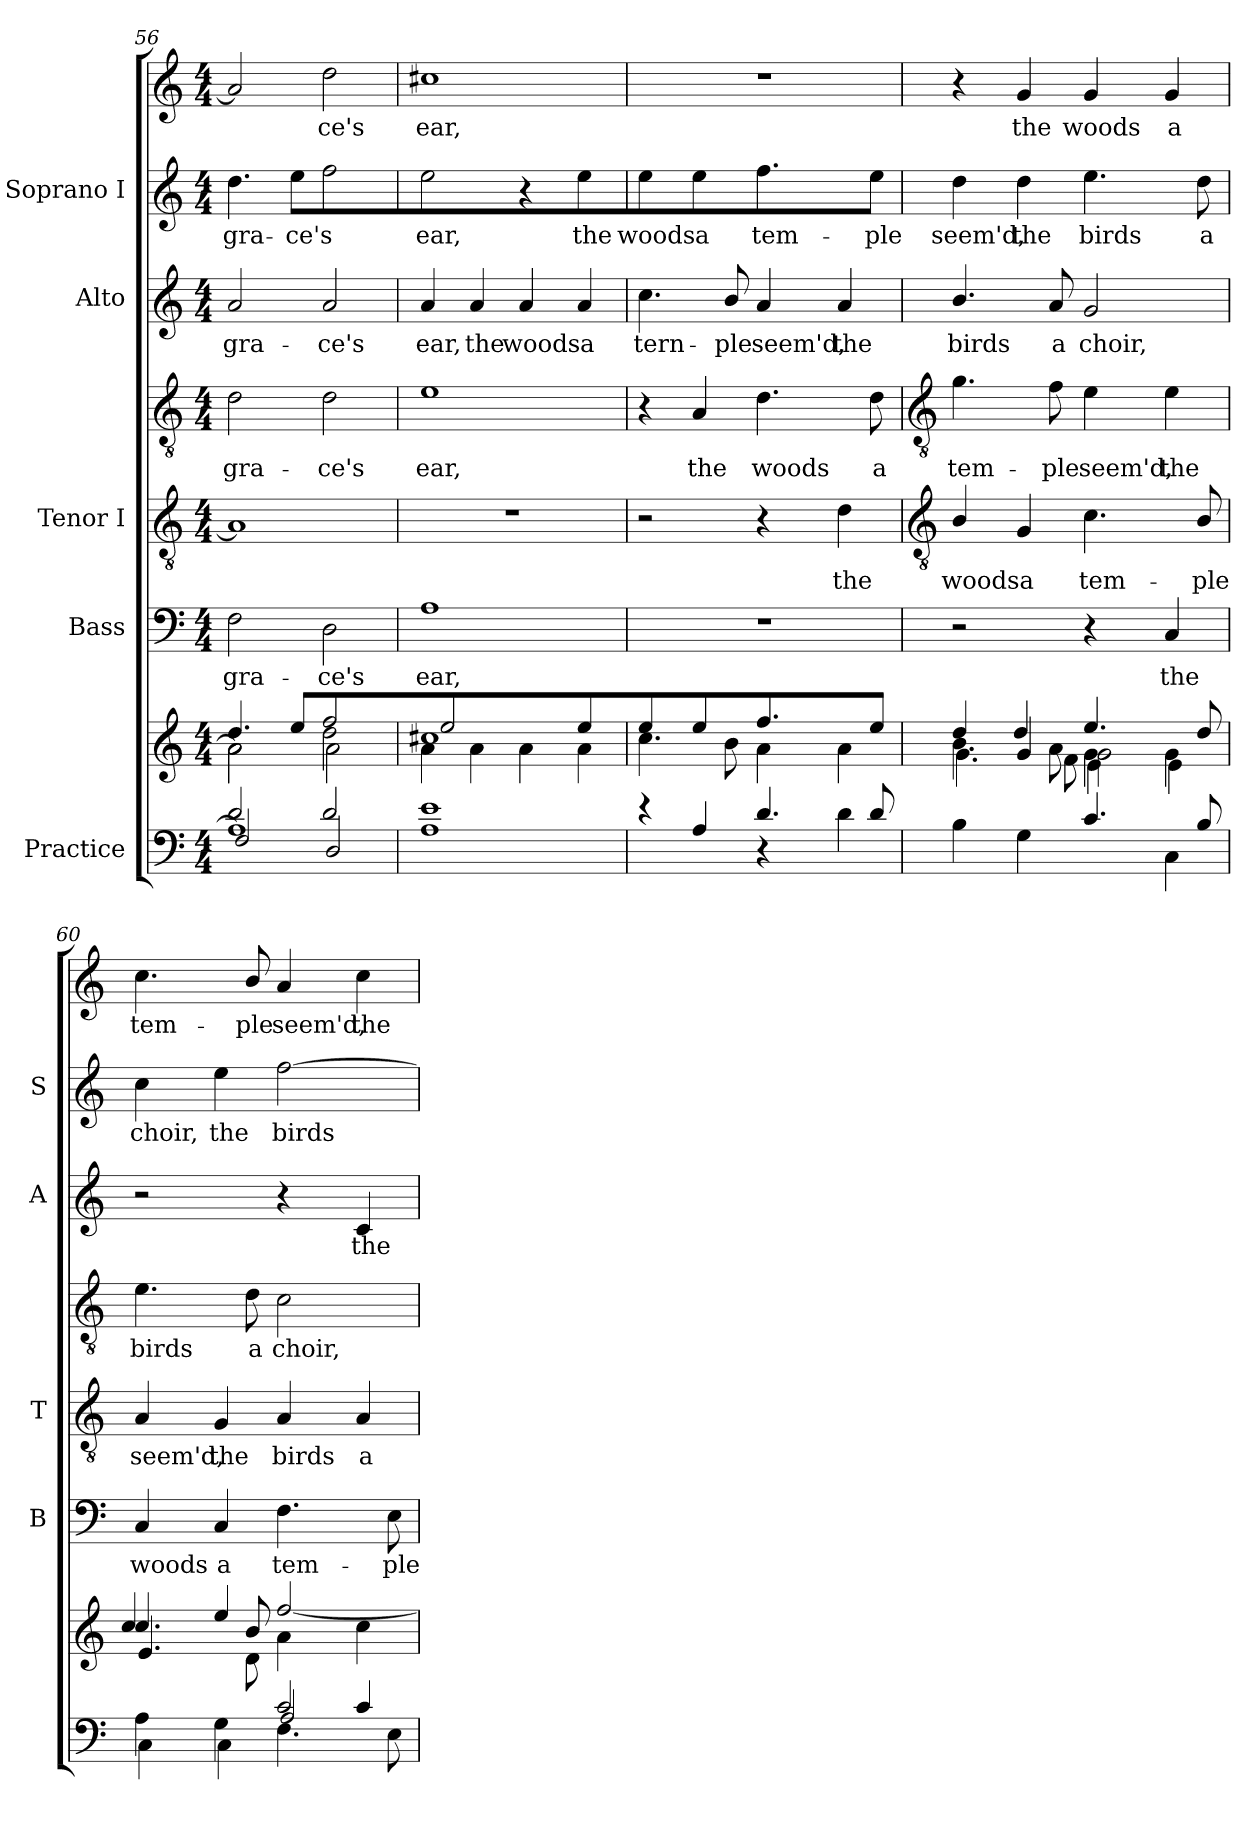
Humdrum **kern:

**kern	**kern	**kern	**text	**kern	**text	**kern	**text	**kern	**text	**kern	**text	**kern	**text
*part5	*part5	*part4	*part4	*part3	*part3	*part3	*part3	*part2	*part2	*part1	*part1	*part1	*part1
*staff8	*staff7	*staff6	*staff6	*staff5	*staff5	*staff4	*staff4	*staff3	*staff3	*staff2	*staff2	*staff1	*staff1
*I"Practice	*	*I"Bass	*	*I"Tenor I	*	*	*	*I"Alto	*	*I"Soprano I	*	*	*
*	*	*I'B	*	*I'T	*	*	*	*I'A	*	*I'S	*	*	*
*clefF4	*clefG2	*clefF4	*	*clefGv2	*	*clefGv2	*	*clefG2	*	*clefG2	*	*clefG2	*
*k[]	*k[]	*k[]	*	*k[]	*	*k[]	*	*k[]	*	*k[]	*	*k[]	*
*C:	*C:	*C:	*	*C:	*	*C:	*	*C:	*	*C:	*	*C:	*
*M4/4	*M4/4	*M4/4	*	*M4/4	*	*M4/4	*	*M4/4	*	*M4/4	*	*M4/4	*
=56	=56	=56	=56	=56	=56	=56	=56	=56	=56	=56	=56	=56	=56
*^	*^	*	*	*	*	*	*	*	*	*	*	*	*
*	*^	*	*^	*	*	*	*	*	*	*	*	*	*	*	*
!	!	!	!	!	!	!	!LO:LY:b	!	!	!	!LO:LY:b	!	!LO:LY:b	!	!LO:LY:b	!	!
2d/	1A\]	2F/	2a\]	4.dd/	2a\	2F	gra-	1A]	.	2d	gra-	2a	gra-	4.dd	gra-	2a]	.
!	!	!	!	!	!	!	!	!	!	!	!	!	!	!	!LO:LY:b	!	!
.	.	.	.	8ee/L	.	.	.	.	.	.	.	.	.	8eeL	-ce's	.	.
!	!	!	!	!	!	!	!LO:LY:b	!	!	!	!LO:LY:b	!	!LO:LY:b	!	!	!	!LO:LY:b
2d/	.	2D/	2dd\	2ff\	2a\	2D	-ce's	.	.	2d	-ce's	2a	-ce's	2ff	.	2dd	ce's
=57	=57	=57	=57	=57	=57	=57	=57	=57	=57	=57	=57	=57	=57	=57	=57	=57	=57
!	!	!	!	!	!	!	!LO:LY:b	!	!	!	!LO:LY:b	!	!LO:LY:b	!	!LO:LY:b	!	!LO:LY:b
1e/	1ryy	1A\	1cc#X/	2ee/	4a\	1A	ear,	1r	.	1e	ear,	4a	ear,	2ee	ear,	1cc#X	ear,
!	!	!	!	!	!	!	!	!	!	!	!	!	!LO:LY:b	!	!	!	!
.	.	.	.	.	4a\	.	.	.	.	.	.	4a	the	.	.	.	.
!	!	!	!	!	!	!	!	!	!	!	!	!	!LO:LY:b	!	!	!	!
.	.	.	.	4ryy	4a\	.	.	.	.	.	.	4a	woods	4r	.	.	.
!	!	!	!	!	!	!	!	!	!	!	!	!	!LO:LY:b	!	!LO:LY:b	!	!
.	.	.	.	4ee\	4a\	.	.	.	.	.	.	4a	a	4ee	the	.	.
=58	=58	=58	=58	=58	=58	=58	=58	=58	=58	=58	=58	=58	=58	=58	=58	=58	=58
!	!	!	!	!	!	!	!	!	!	!	!	!	!LO:LY:b	!	!LO:LY:b	!	!
4r	2ryy	1ryy	1ryy	4ee/	4.cc\	1r	.	2r	.	4r	.	4.cc	tern-	4ee	woods	1r	.
!	!	!	!	!	!	!	!	!	!	!	!LO:LY:b	!	!	!	!LO:LY:b	!	!
4A/	.	.	.	4ee/	.	.	.	.	.	4A	the	.	.	4ee	a	.	.
!	!	!	!	!	!	!	!	!	!	!	!	!	!LO:LY:b	!	!	!	!
.	.	.	.	.	8b\	.	.	.	.	.	.	8b/	-ple	.	.	.	.
!	!	!	!	!	!	!	!	!	!	!	!LO:LY:b	!	!LO:LY:b	!	!LO:LY:b	!	!
4.d/	4r	.	.	4.ff/	4a\	.	.	4r	.	4.d	woods	4a	seem'd,	4.ff	tem-	.	.
!	!	!	!	!	!	!	!	!	!LO:LY:b	!	!	!	!LO:LY:b	!	!	!	!
.	4d\	.	.	.	4a\	.	.	4d	the	.	.	4a	the	.	.	.	.
!	!	!	!	!	!	!	!	!	!	!	!LO:LY:b	!	!	!	!LO:LY:b	!	!
8d/	.	.	.	8ee/J	.	.	.	.	.	8d	a	.	.	8eeJ	-ple	.	.
*v	*v	*v	*	*	*	*	*	*	*	*	*	*	*	*	*	*	*
*	*v	*v	*v	*	*	*	*	*	*	*	*	*	*	*	*
!!LO:LB:g=z
=59	=59	=59	=59	=59	=59	=59	=59	=59	=59	=59	=59	=59	=59
*	*	*	*	*clefGv2	*	*clefGv2	*	*	*	*	*	*	*
*^	*^	*	*	*	*	*	*	*	*	*	*	*	*
*	*	*	*^	*	*	*	*	*	*	*	*	*	*	*	*
*	*	*	*	*^	*	*	*	*	*	*	*	*	*	*	*	*
!	!	!	!	!	!	!	!	!	!LO:LY:b	!	!LO:LY:b	!	!LO:LY:b	!	!LO:LY:b	!	!
4B\	2ryy	4ryy	4dd/	4.b\	4.g\	2r	.	4B/	woods	4.g	tem-	4.b/	birds	4dd	seem'd,	4r	.
!	!	!	!	!	!	!	!	!	!LO:LY:b	!	!	!	!	!	!LO:LY:b	!	!LO:LY:b
4G\	.	4g/	4dd/	.	.	.	.	4G	a	.	.	.	.	4dd	the	4g	the
!	!	!	!	!	!	!	!	!	!	!	!LO:LY:b	!	!LO:LY:b	!	!	!	!
.	.	.	.	8a\	8f\	.	.	.	.	8f	-ple	8a	a	.	.	.	.
!	!	!	!	!	!	!	!	!	!LO:LY:b	!	!LO:LY:b	!	!LO:LY:b	!	!LO:LY:b	!	!LO:LY:b
4.c/	4ryy	4g\	4.ee/	2g\	4e\	4r	.	4.c	tem-	4e	seem'd,	2g	choir,	4.ee	birds	4g	woods
!	!	!	!	!	!	!	!LO:LY:b	!	!	!	!LO:LY:b	!	!	!	!	!	!LO:LY:b
.	4C\	4g\	.	.	4e\	4C	the	.	.	4e	the	.	.	.	.	4g	a
!	!	!	!	!	!	!	!	!	!LO:LY:b	!	!	!	!	!	!LO:LY:b	!	!
8B/	.	.	8dd/	.	.	.	.	8B/	-ple	.	.	.	.	8dd	a	.	.
=60	=60	=60	=60	=60	=60	=60	=60	=60	=60	=60	=60	=60	=60	=60	=60	=60	=60
*^	*^	*	*	*	*	*	*	*	*	*	*	*	*	*	*	*	*
!	!	!	!	!	!	!	!	!	!LO:LY:b	!	!LO:LY:b	!	!LO:LY:b	!	!	!	!LO:LY:b	!	!LO:LY:b
2.ryy	2ryy	4A\	4C\	4.cc/	4cc/	2ryy	4.e/	4C	woods	4A	seem'd,	4.e	birds	2r	.	4cc	choir,	4.cc	tem-
!	!	!	!	!	!	!	!	!	!LO:LY:b	!	!LO:LY:b	!	!	!	!	!	!LO:LY:b	!	!
.	.	4G\	4C\	.	4ee/	.	.	4C	a	4G	the	.	.	.	.	4ee	the	.	.
!	!	!	!	!	!	!	!	!	!	!	!	!	!LO:LY:b	!	!	!	!	!	!LO:LY:b
.	.	.	.	8b/	.	.	8d	.	.	.	.	8d	a	.	.	.	.	8b/	-ple
!	!	!	!	!	!	!	!	!	!LO:LY:b	!	!LO:LY:b	!	!LO:LY:b	!	!	!	!LO:LY:b	!	!LO:LY:b
.	2c/	2A/	4.F\	4a\	[2ff/	4ryy	2ryy	4.F	tem-	4A	birds	2c	choir,	4r	.	[2ff	birds	4a	seem'd,
!	!	!	!	!	!	!	!	!	!	!	!LO:LY:b	!	!	!	!LO:LY:b	!	!	!	!LO:LY:b
4c/	.	.	.	4cc\	.	4ryy	.	.	.	4A	a	.	.	4c	the	.	.	4cc	the
!	!	!	!	!	!	!	!	!	!LO:LY:b	!	!	!	!	!	!	!	!	!	!
.	.	.	8E\	.	.	.	.	8E	-ple	.	.	.	.	.	.	.	.	.	.
*v	*v	*v	*v	*	*	*	*	*	*	*	*	*	*	*	*	*	*	*	*
*	*v	*v	*v	*v	*	*	*	*	*	*	*	*	*	*	*	*
=	=	=	=	=	=	=	=	=	=	=	=	=	=
*-	*-	*-	*-	*-	*-	*-	*-	*-	*-	*-	*-	*-	*-
